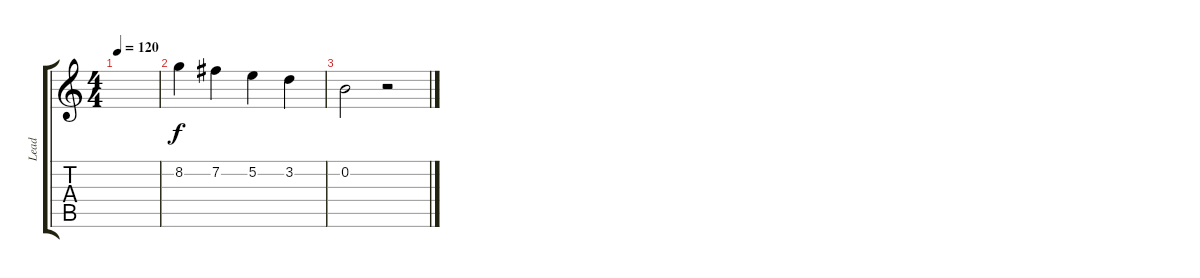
\track ("Lead" "Lead") {instrument distortionguitar}
\staff {score tabs}
\tuning (E4 B3 G3 D3 A2 E2) {hide}
\ts (4 4)
\tempo 120
\clef g2
\ks c
|
8.2.4 7.2.4 5.2.4 3.2.4 |
0.2.2 r.2
